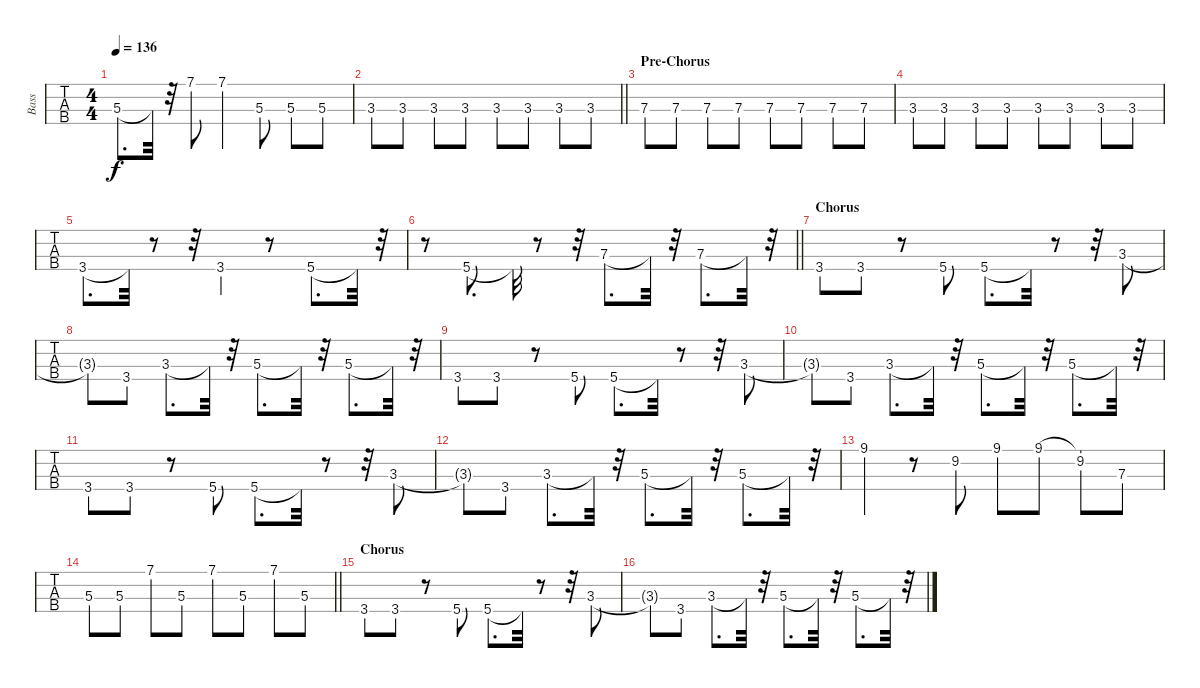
\track ("Bass" "Bass") {instrument electricbassfinger}
\staff {tabs}
\tuning (G2 D2 A1 E1) {hide}
\ts (4 4)
\tempo 136
\clef f4
\ks g
5.3.8{d dy f} 5.3{t}.32 r.32 7.1.8 7.1.4 5.3.8 5.3.8 5.3.8 |
\barLineRight lightlight
3.3.8 3.3.8 3.3.8 3.3.8 3.3.8 3.3.8 3.3.8 3.3.8 |
\section ("" "Pre-Chorus")
7.3.8 7.3.8 7.3.8 7.3.8 7.3.8 7.3.8 7.3.8 7.3.8 |
3.3.8 3.3.8 3.3.8 3.3.8 3.3.8 3.3.8 3.3.8 3.3.8 |
3.4.8{d} 3.4{t}.32 r.8 r.32 3.4.4 r.8 5.4.8{d} 5.4{t}.32 r.32 |
\barLineRight lightlight
r.8 5.4.8{d} 5.4{t}.32 r.8 r.32 7.3.8{d} 7.3{t}.32 r.32 7.3.8{d} 7.3{t}.32 r.32 |
\section ("" "Chorus")
3.4.8 3.4.8 r.8 5.4.8 5.4.8{d} 5.4{t}.32 r.8 r.32 3.3.8 |
3.3{t}.8 3.4.8 3.3.8{d} 3.3{t}.32 r.32 5.3.8{d} 5.3{t}.32 r.32 5.3.8{d} 5.3{t}.32 r.32 |
3.4.8 3.4.8 r.8 5.4.8 5.4.8{d} 5.4{t}.32 r.8 r.32 3.3.8 |
3.3{t}.8 3.4.8 3.3.8{d} 3.3{t}.32 r.32 5.3.8{d} 5.3{t}.32 r.32 5.3.8{d} 5.3{t}.32 r.32 |
3.4.8 3.4.8 r.8 5.4.8 5.4.8{d} 5.4{t}.32 r.8 r.32 3.3.8 |
3.3{t}.8 3.4.8 3.3.8{d} 3.3{t}.32 r.32 5.3.8{d} 5.3{t}.32 r.32 5.3.8{d} 5.3{t}.32 r.32 |
9.1.4 r.8 9.2.8 9.1{st}.8 9.1.8 (9.1{t} 9.2).8 7.3.8 |
\barLineRight lightlight
5.3.8 5.3.8 7.1.8 5.3.8 7.1.8 5.3.8 7.1.8 5.3.8 |
\section ("" "Chorus")
3.4.8 3.4.8 r.8 5.4.8 5.4.8{d} 5.4{t}.32 r.8 r.32 3.3.8 |
3.3{t}.8 3.4.8 3.3.8{d} 3.3{t}.32 r.32 5.3.8{d} 5.3{t}.32 r.32 5.3.8{d} 5.3{t}.32 r.32
